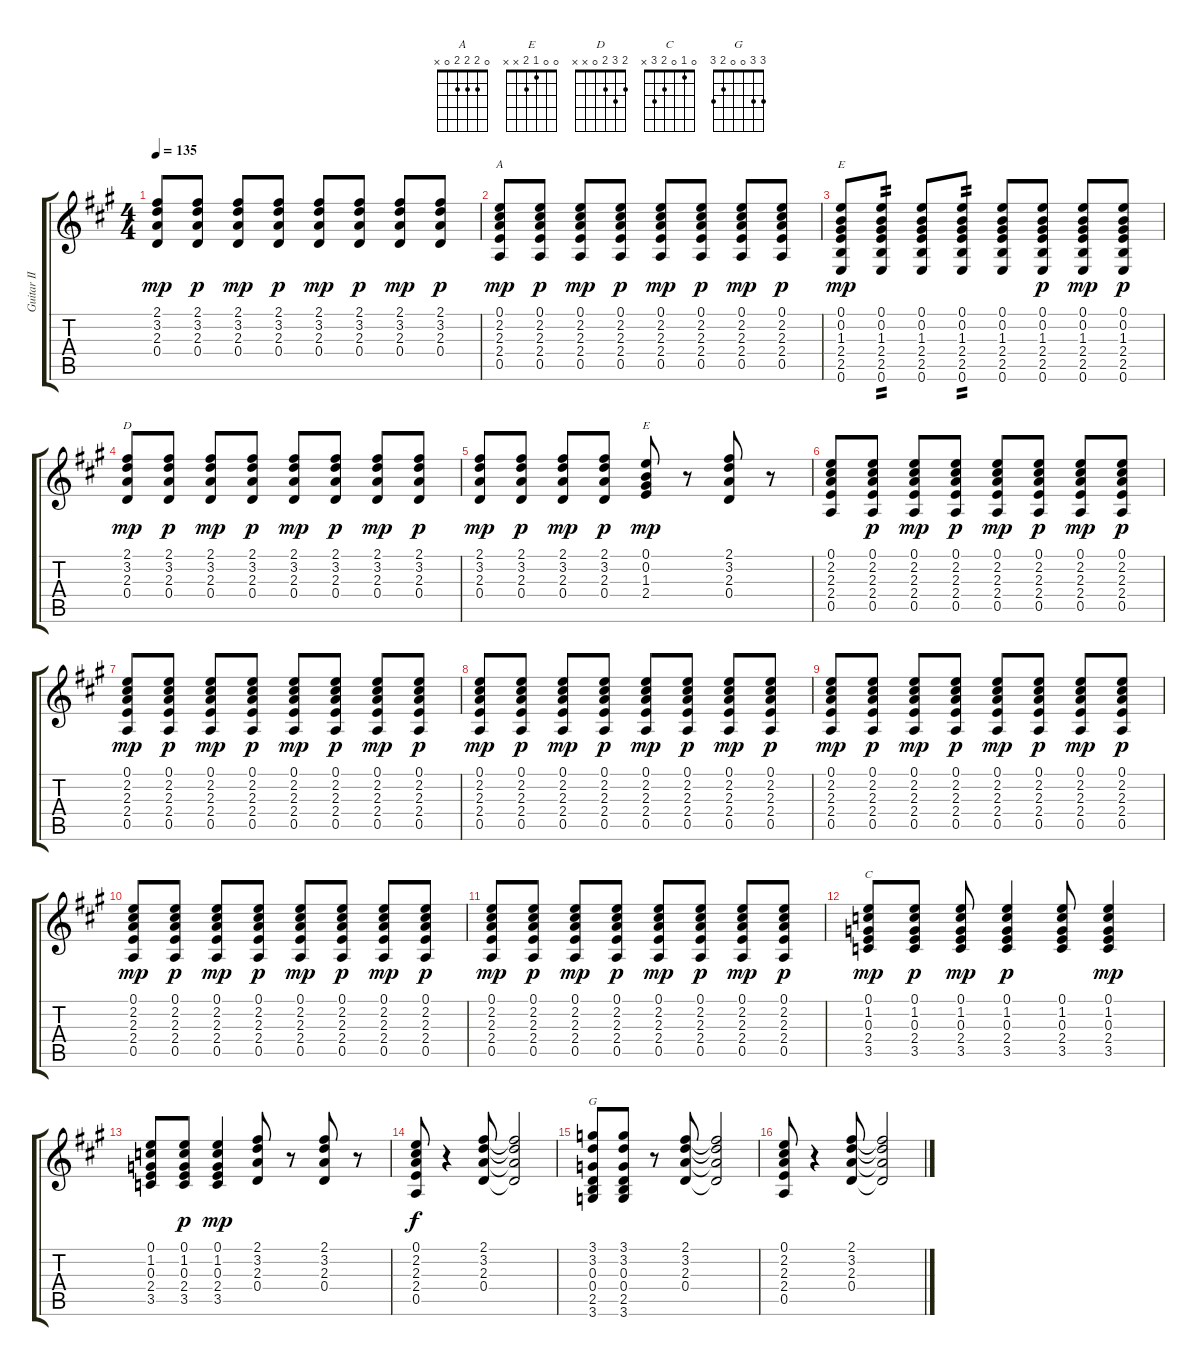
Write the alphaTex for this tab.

\track ("Guitar II" "Guitar II") {instrument acousticguitarsteel}
\staff {score tabs}
\tuning (E4 B3 G3 D3 A2 E2) {hide}
\chord ("A" 0 2 2 2 0 x)
\chord ("E" 0 0 1 2 2 0)
\chord ("D" 2 3 2 0 x x)
\chord ("E" 0 0 1 2 x x)
\chord ("C" 0 1 0 2 3 x)
\chord ("G" 3 3 0 0 2 3)
\ts (4 4)
\tempo 135
\clef g2
\ks a
(2.1 3.2 2.3 0.4).8{dy mp} (2.1 3.2 2.3 0.4).8{dy p} (2.1 3.2 2.3 0.4).8{dy mp} (2.1 3.2 2.3 0.4).8{dy p} (2.1 3.2 2.3 0.4).8{dy mp} (2.1 3.2 2.3 0.4).8{dy p} (2.1 3.2 2.3 0.4).8{dy mp} (2.1 3.2 2.3 0.4).8{dy p} |
(0.1 2.2 2.3 2.4 0.5).8{ch "A" dy mp} (0.1 2.2 2.3 2.4 0.5).8{dy p} (0.1 2.2 2.3 2.4 0.5).8{dy mp} (0.1 2.2 2.3 2.4 0.5).8{dy p} (0.1 2.2 2.3 2.4 0.5).8{dy mp} (0.1 2.2 2.3 2.4 0.5).8{dy p} (0.1 2.2 2.3 2.4 0.5).8{dy mp} (0.1 2.2 2.3 2.4 0.5).8{dy p} |
(0.1 0.2 1.3 2.4 2.5 0.6).8{ch "E" dy mp} (0.1 0.2 1.3 2.4 2.5 0.6).8{tp 2} (0.1 0.2 1.3 2.4 2.5 0.6).8 (0.1 0.2 1.3 2.4 2.5 0.6).8{tp 2} (0.1 0.2 1.3 2.4 2.5 0.6).8 (0.1 0.2 1.3 2.4 2.5 0.6).8{dy p} (0.1 0.2 1.3 2.4 2.5 0.6).8{dy mp} (0.1 0.2 1.3 2.4 2.5 0.6).8{dy p} |
(2.1 3.2 2.3 0.4).8{ch "D" dy mp} (2.1 3.2 2.3 0.4).8{dy p} (2.1 3.2 2.3 0.4).8{dy mp} (2.1 3.2 2.3 0.4).8{dy p} (2.1 3.2 2.3 0.4).8{dy mp} (2.1 3.2 2.3 0.4).8{dy p} (2.1 3.2 2.3 0.4).8{dy mp} (2.1 3.2 2.3 0.4).8{dy p} |
(2.1 3.2 2.3 0.4).8{dy mp} (2.1 3.2 2.3 0.4).8{dy p} (2.1 3.2 2.3 0.4).8{dy mp} (2.1 3.2 2.3 0.4).8{dy p} (0.1 0.2 1.3 2.4).8{ch "E" dy mp} r.8 (2.1 3.2 2.3 0.4).8 r.8 |
(0.1 2.2 2.3 2.4 0.5).8 (0.1 2.2 2.3 2.4 0.5).8{dy p} (0.1 2.2 2.3 2.4 0.5).8{dy mp} (0.1 2.2 2.3 2.4 0.5).8{dy p} (0.1 2.2 2.3 2.4 0.5).8{dy mp} (0.1 2.2 2.3 2.4 0.5).8{dy p} (0.1 2.2 2.3 2.4 0.5).8{dy mp} (0.1 2.2 2.3 2.4 0.5).8{dy p} |
(0.1 2.2 2.3 2.4 0.5).8{dy mp} (0.1 2.2 2.3 2.4 0.5).8{dy p} (0.1 2.2 2.3 2.4 0.5).8{dy mp} (0.1 2.2 2.3 2.4 0.5).8{dy p} (0.1 2.2 2.3 2.4 0.5).8{dy mp} (0.1 2.2 2.3 2.4 0.5).8{dy p} (0.1 2.2 2.3 2.4 0.5).8{dy mp} (0.1 2.2 2.3 2.4 0.5).8{dy p} |
(0.1 2.2 2.3 2.4 0.5).8{dy mp} (0.1 2.2 2.3 2.4 0.5).8{dy p} (0.1 2.2 2.3 2.4 0.5).8{dy mp} (0.1 2.2 2.3 2.4 0.5).8{dy p} (0.1 2.2 2.3 2.4 0.5).8{dy mp} (0.1 2.2 2.3 2.4 0.5).8{dy p} (0.1 2.2 2.3 2.4 0.5).8{dy mp} (0.1 2.2 2.3 2.4 0.5).8{dy p} |
(0.1 2.2 2.3 2.4 0.5).8{dy mp} (0.1 2.2 2.3 2.4 0.5).8{dy p} (0.1 2.2 2.3 2.4 0.5).8{dy mp} (0.1 2.2 2.3 2.4 0.5).8{dy p} (0.1 2.2 2.3 2.4 0.5).8{dy mp} (0.1 2.2 2.3 2.4 0.5).8{dy p} (0.1 2.2 2.3 2.4 0.5).8{dy mp} (0.1 2.2 2.3 2.4 0.5).8{dy p} |
(0.1 2.2 2.3 2.4 0.5).8{dy mp} (0.1 2.2 2.3 2.4 0.5).8{dy p} (0.1 2.2 2.3 2.4 0.5).8{dy mp} (0.1 2.2 2.3 2.4 0.5).8{dy p} (0.1 2.2 2.3 2.4 0.5).8{dy mp} (0.1 2.2 2.3 2.4 0.5).8{dy p} (0.1 2.2 2.3 2.4 0.5).8{dy mp} (0.1 2.2 2.3 2.4 0.5).8{dy p} |
(0.1 2.2 2.3 2.4 0.5).8{dy mp} (0.1 2.2 2.3 2.4 0.5).8{dy p} (0.1 2.2 2.3 2.4 0.5).8{dy mp} (0.1 2.2 2.3 2.4 0.5).8{dy p} (0.1 2.2 2.3 2.4 0.5).8{dy mp} (0.1 2.2 2.3 2.4 0.5).8{dy p} (0.1 2.2 2.3 2.4 0.5).8{dy mp} (0.1 2.2 2.3 2.4 0.5).8{dy p} |
(0.1 1.2 0.3 2.4 3.5).8{ch "C" dy mp} (0.1 1.2 0.3 2.4 3.5).8{dy p} (0.1 1.2 0.3 2.4 3.5).8{dy mp} (0.1 1.2 0.3 2.4 3.5).4{dy p} (0.1 1.2 0.3 2.4 3.5).8 (0.1 1.2 0.3 2.4 3.5).4{dy mp} |
(0.1 1.2 0.3 2.4 3.5).8 (0.1 1.2 0.3 2.4 3.5).8{dy p} (0.1 1.2 0.3 2.4 3.5).4{dy mp} (2.1 3.2 2.3 0.4).8 r.8 (2.1 3.2 2.3 0.4).8 r.8 |
(0.1 2.2 2.3 2.4 0.5).8{dy f} r.4 (2.1 3.2 2.3 0.4).8 (2.1{t} 3.2{t} 2.3{t} 0.4{t}).2 |
(3.1 3.2 0.3 0.4 2.5 3.6).8{ch "G"} (3.1 3.2 0.3 0.4 2.5 3.6).8 r.8 (2.1 3.2 2.3 0.4).8 (2.1{t} 3.2{t} 2.3{t} 0.4{t}).2 |
(0.1 2.2 2.3 2.4 0.5).8 r.4 (2.1 3.2 2.3 0.4).8 (2.1{t} 3.2{t} 2.3{t} 0.4{t}).2
